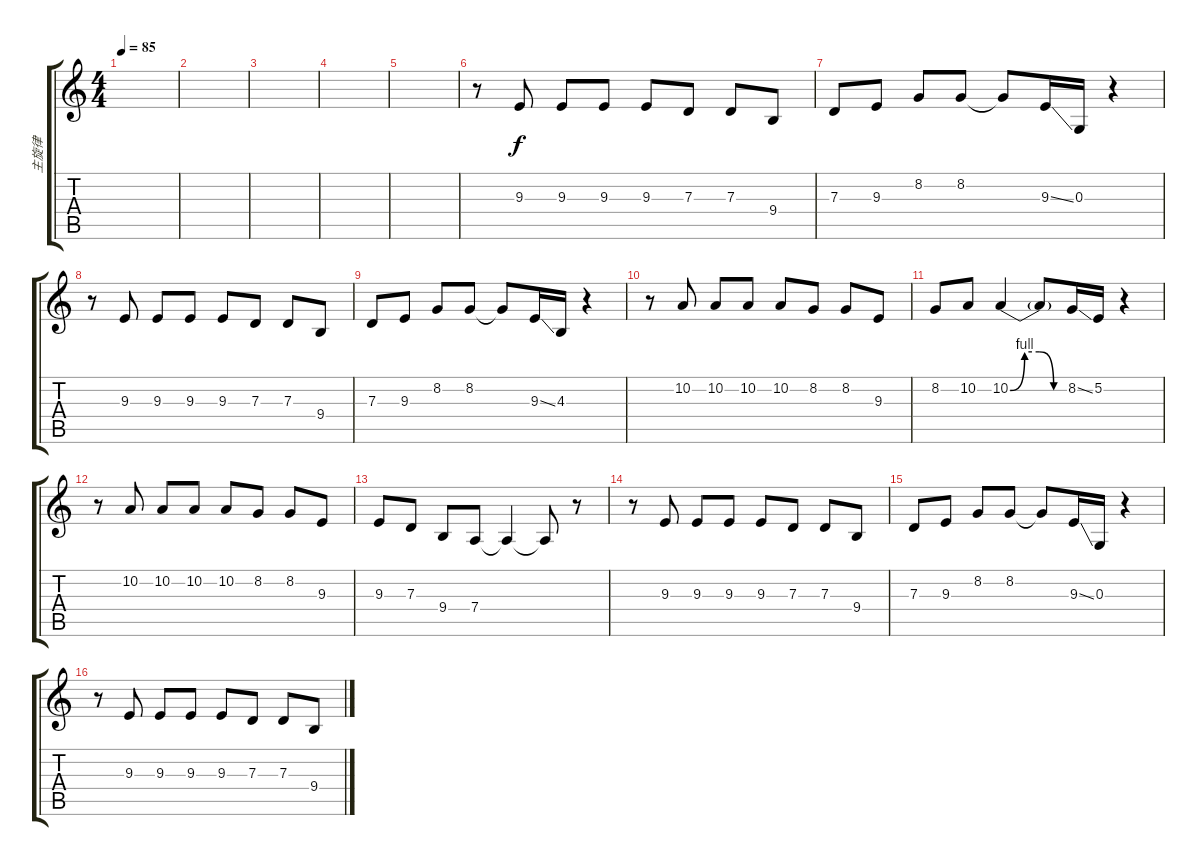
\track ("主旋律" "主旋律") {instrument voiceoohs}
\staff {score tabs}
\tuning (E4 B3 G3 D3 A2 E2) {hide}
\ts (4 4)
\tempo 85
\clef g2
\ks c
|
|
|
|
|
r.8 9.3.8 9.3.8 9.3.8 9.3.8 7.3.8 7.3.8 9.4.8 |
7.3.8 9.3.8 8.2.8 8.2.8 8.2{t}.8 9.3{ss}.16 0.3.16 r.4 |
r.8 9.3.8 9.3.8 9.3.8 9.3.8 7.3.8 7.3.8 9.4.8 |
7.3.8 9.3.8 8.2.8 8.2.8 8.2{t}.8 9.3{ss}.16 4.3.16 r.4 |
r.8 10.2.8 10.2.8 10.2.8 10.2.8 8.2.8 8.2.8 9.3.8 |
8.2.8 10.2.8 10.2{be (custom 0 0 15 4 30 4 45 0 60 0)}.4 10.2{t}.8 8.2{ss}.16 5.2.16 r.4 |
r.8 10.2.8 10.2.8 10.2.8 10.2.8 8.2.8 8.2.8 9.3.8 |
9.3.8 7.3.8 9.4.8 7.4.8 7.4{t}.4 7.4{t}.8 r.8 |
r.8 9.3.8 9.3.8 9.3.8 9.3.8 7.3.8 7.3.8 9.4.8 |
7.3.8 9.3.8 8.2.8 8.2.8 8.2{t}.8 9.3{ss}.16 0.3.16 r.4 |
r.8 9.3.8 9.3.8 9.3.8 9.3.8 7.3.8 7.3.8 9.4.8
